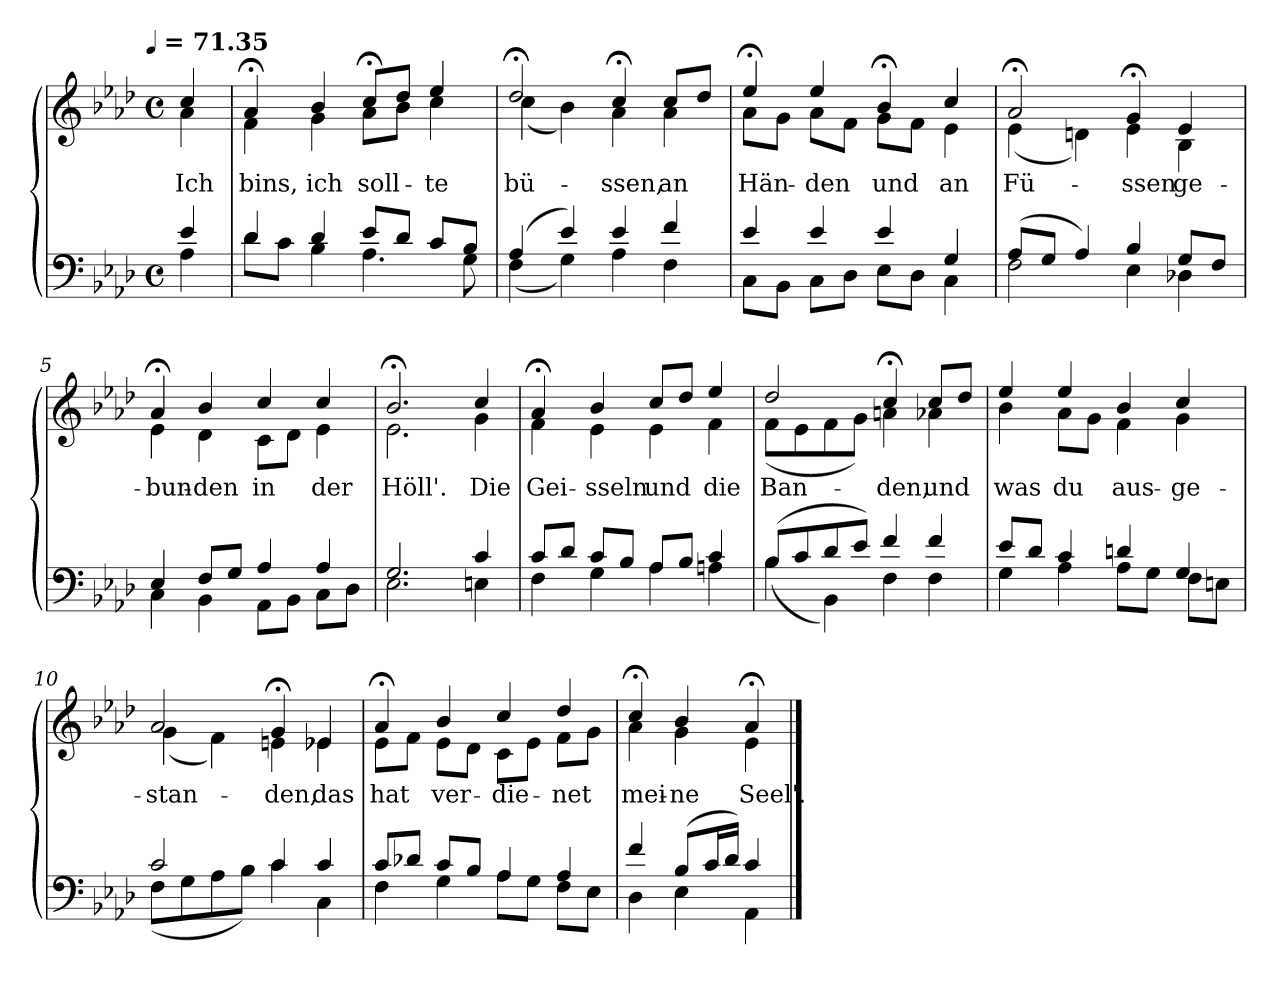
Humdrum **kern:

**kern	**kern	**text	**dynam
*part1	*part1	*part1	*part1
*staff2	*staff1	*staff1	*staff1/2
*clefF4	*clefG2	*	*
*k[b-e-a-d-]	*k[b-e-a-d-]	*	*
!!LO:TX:omd:t=[quarter] = 71.35
*M4/4	*M4/4	*	*
*met(c)	*met(c)	*	*
*MM71	*MM71	*	*
=	=	=	=
*^	*^	*	*
4e-	4A-	4cc	4a-	Ich	.
=1	=1	=1	=1	=1	=1
4d-	8d-L	4a-;<	4f	bins,	.
.	8cJ	.	.	.	.
4d-	4B-	4b-	4g	ich	♩ = 71.5
8e-L	4.A-	8cc;<L	8a-L	soll-	.
8d-J	.	8dd-J	8b-J	.	.
8cL	.	4ee-	4cc	-te	.
8B-J	8G	.	.	.	.
=2	=2	=2	=2	=2	=2
*	*	*MM69	*	*	*
(4A-	(4F	2dd-;<	(4cc	bü-	.
4e-)	4G)	.	4b-)	.	.
4e-	4A-	4cc;<	4a-	-ssen,	.
4f	4F	8ccL	4a-	an	.
.	.	8dd-J	.	.	.
=3	=3	=3	=3	=3	=3
*	*	*MM72	*	*	*
4e-	8CL	4ee-;<	8a-L	Hän-	.
.	8BB-J	.	8gJ	.	.
4e-	8CL	4ee-	8a-L	-den	♩ = 67
.	8D-J	.	8fJ	.	.
4e-	8E-L	4b-;<	8gL	und	♩ = 69
.	8D-J	.	8fJ	.	.
4G	4C	4cc	4e-	an	♩ = 68
=4	=4	=4	=4	=4	=4
*	*	*MM70	*	*	*
(8A-L	2F	2a-;<	(4e-	Fü-	.
8GJ	.	.	.	.	.
4A-)	.	.	4dn)	.	.
4B-	4E-	4g;<	4e-	-ssen	.
8GL	4D-X	4e-	4B-	ge-	♩ = 69
8FJ	.	.	.	.	.
!!LO:LB:g=z	!!
=5	=5	=5	=5	=5	=5
4E-	4C	4a-;<	4e-	-bun-	.
8FL	4BB-	4b-	4d-	-den	.
8GJ	.	.	.	.	.
4A-	8AA-L	4cc	8cL	in	♩ = 68.4
.	8BB-J	.	8d-J	.	.
4A-	8CL	4cc	4e-	der	.
.	8D-J	.	.	.	.
=6	=6	=6	=6	=6	=6
2.G	2.E-	2.b-;<	2.e-	Höll'.	.
4c	4En	4cc	4g	Die	♩ = 69.23
=7	=7	=7	=7	=7	=7
8cL	4F	4a-;<	4f	Gei-	.
8d-J	.	.	.	.	.
8cL	4G	4b-	4e-	-sseln	♩ = 70.2
8B-J	.	.	.	.	.
8A-L	4A-	8ccL	4e-	und	.
8B-J	.	8dd-J	.	.	.
4c	4An	4ee-	4f	die	♩ = 69
=8	=8	=8	=8	=8	=8
*	*	*MM68	*	*	*
(8B-L	(4B-	2dd-	(8fL	Ban-	.
8c	.	.	8e-	.	.
8d-	4BB-)	.	8f	.	.
8e-J)	.	.	8gJ)	.	.
4f	4F	4cc;<	4an	-den,	.
4f	4F	8ccL	4a-X	und	♩ = 68
.	.	8dd-J	.	.	.
!!LO:LB:g=z	!!
=9	=9	=9	=9	=9	=9
*	*	*MM68	*	*	*
8e-L	4G	4ee-	4b-	was	.
8d-J	.	.	.	.	.
4c	4A-	4ee-	8a-L	du	♩ = 68
.	.	.	8gJ	.	.
4dn	8A-L	4b-	4f	aus-	♩ = 69.1
.	8GJ	.	.	.	.
4G	8FL	4cc	4g	-ge-	♩ = 67.5
.	8EnJ	.	.	.	.
=10	=10	=10	=10	=10	=10
*	*	*MM65	*	*	*
2c	(8FL	2a-	(4g	-stan-	.
.	8G	.	.	.	.
.	8A-	.	4f)	.	.
.	8B-J)	.	.	.	.
4c	4c	4g;<	4en	-den,	.
4c	4C	4e-X	4e-	das	♩ = 64.7
=11	=11	=11	=11	=11	=11
*	*	*MM66	*	*	*
8cL	4F	4a-;<	8e-L	hat	.
8d-XJ	.	.	8fJ	.	.
8cL	4G	4b-	8e-L	ver-	♩ = 65
8B-J	.	.	8d-J	.	.
4A-	8A-L	4cc	8cL	-die-	♩ = 64.1
.	8GJ	.	8e-J	.	.
4A-	8FL	4dd-	8fL	-net	♩ = 63.3
.	8E-J	.	8gJ	.	.
=12	=12	=12	=12	=12	=12
*	*	*MM60	*	*	*
4f	4D-	4cc;<	4a-	mei-	.
(8B-L	4E-	4b-	4g	-ne	♩ = 56
16cL	.	.	.	.	.
16d-JJ)	.	.	.	.	.
4c	4AA-	4a-;<	4e-	Seel'.	.
*v	*v	*	*	*	*
*	*v	*v	*	*
==	==	==	==
*-	*-	*-	*-
